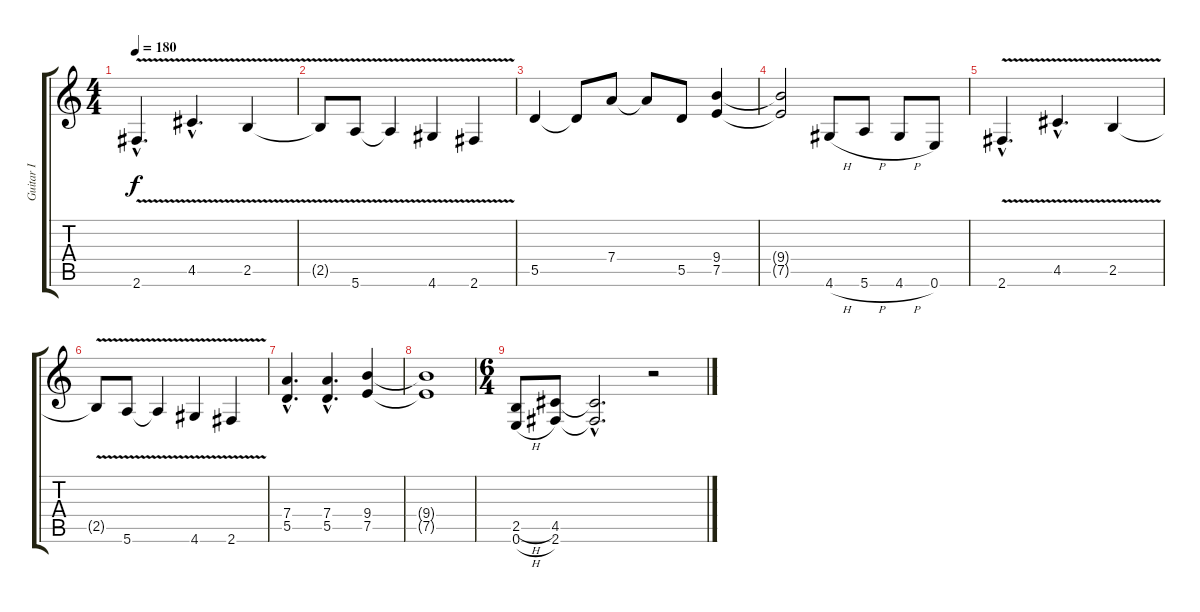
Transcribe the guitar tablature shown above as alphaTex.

\track ("Guitar I" "Guitar I") {instrument distortionguitar}
\staff {score tabs}
\tuning (E4 B3 G3 D3 A2 E2) {hide}
\ts (4 4)
\tempo 180
\clef g2
\ks c
2.6{v hac}.4{d dy f} 4.5{v hac}.4{d} 2.5{v}.4 |
2.5{t}.8 5.6{v}.8 5.6{t}.4 4.6{v}.4 2.6{v}.4 |
5.5.4 5.5{t}.8 7.4.8 7.4{t}.8 5.5.8 (9.4 7.5).4 |
(9.4{t} 7.5{t}).2 4.6{h}.8 5.6{h}.8 4.6{h}.8 0.6.8 |
2.6{v hac}.4{d} 4.5{v hac}.4{d} 2.5{v}.4 |
2.5{t}.8 5.6{v}.8 5.6{t}.4 4.6{v}.4 2.6{v}.4 |
(7.4{hac} 5.5{hac}).4{d} (7.4{hac} 5.5{hac}).4{d} (9.4 7.5).4 |
(9.4{t} 7.5{t}).1 |
\ts (6 4)
(2.5{h} 0.6{h}).8 (4.5 2.6).8 (4.5{hac t} 2.6{hac t}).2{d} r.2
